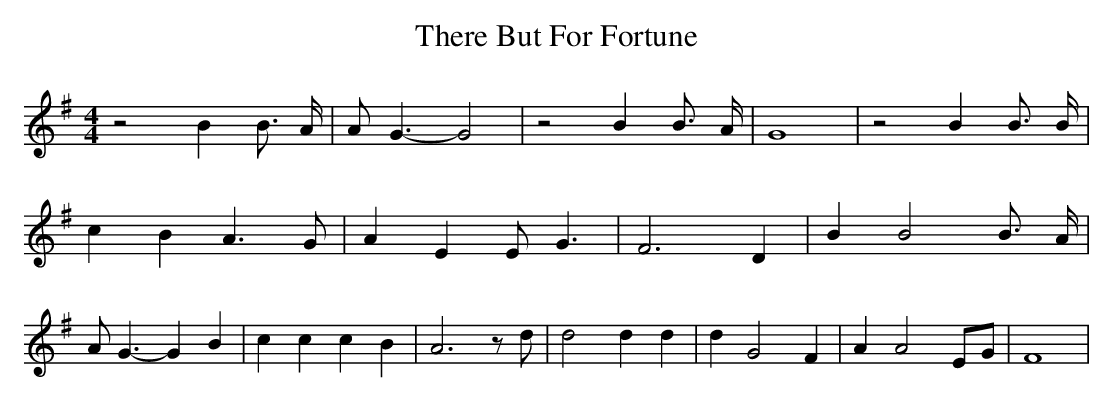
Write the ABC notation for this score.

X:1
T:There But For Fortune
M:4/4
L:1/4
K:G
 z2 B B3/4 A/4| A/2 G3/2- G2| z2 B B3/4 A/4| G4| z2 B B3/4 B/4| c B A3/2 G/2|\
 A E E/2 G3/2| F3 D| B B2 B3/4 A/4| A/2 G3/2- G B| c c c B| A3 z/2 d/2|\
 d2 d d| d G2 F| A A2E/2-G/2| F4|
